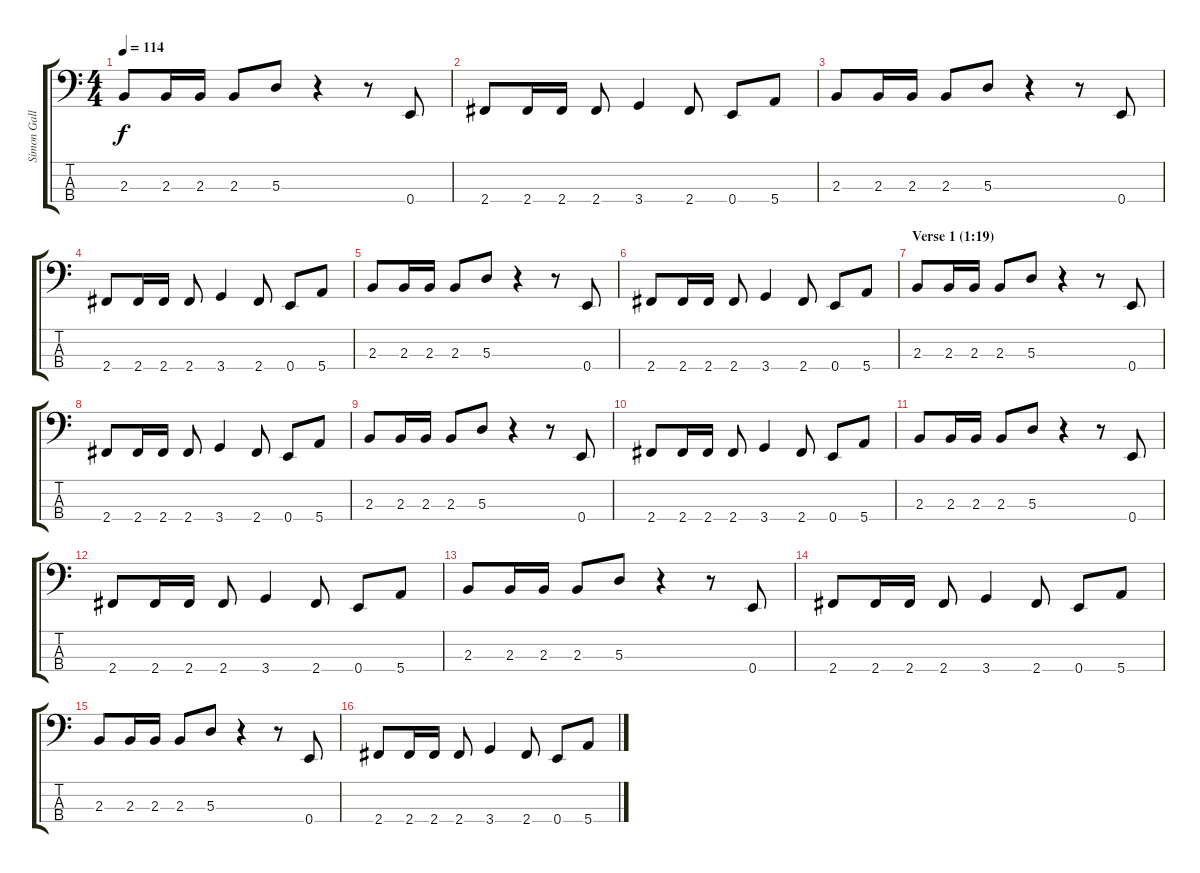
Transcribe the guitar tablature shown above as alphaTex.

\track ("Simon Gallup (bass)" "Simon Gall") {instrument electricbasspick}
\staff {score tabs}
\tuning (G2 D2 A1 E1) {hide}
\ts (4 4)
\tempo 114
\clef f4
\ks c
2.3.8{dy f} 2.3.16 2.3.16 2.3.8 5.3.8 r.4 r.8 0.4.8 |
2.4.8 2.4.16 2.4.16 2.4.8 3.4.4 2.4.8 0.4.8 5.4.8 |
2.3.8 2.3.16 2.3.16 2.3.8 5.3.8 r.4 r.8 0.4.8 |
2.4.8 2.4.16 2.4.16 2.4.8 3.4.4 2.4.8 0.4.8 5.4.8 |
2.3.8 2.3.16 2.3.16 2.3.8 5.3.8 r.4 r.8 0.4.8 |
2.4.8 2.4.16 2.4.16 2.4.8 3.4.4 2.4.8 0.4.8 5.4.8 |
\section ("" "Verse 1 (1:19)")
2.3.8 2.3.16 2.3.16 2.3.8 5.3.8 r.4 r.8 0.4.8 |
2.4.8 2.4.16 2.4.16 2.4.8 3.4.4 2.4.8 0.4.8 5.4.8 |
2.3.8 2.3.16 2.3.16 2.3.8 5.3.8 r.4 r.8 0.4.8 |
2.4.8 2.4.16 2.4.16 2.4.8 3.4.4 2.4.8 0.4.8 5.4.8 |
2.3.8 2.3.16 2.3.16 2.3.8 5.3.8 r.4 r.8 0.4.8 |
2.4.8 2.4.16 2.4.16 2.4.8 3.4.4 2.4.8 0.4.8 5.4.8 |
2.3.8 2.3.16 2.3.16 2.3.8 5.3.8 r.4 r.8 0.4.8 |
2.4.8 2.4.16 2.4.16 2.4.8 3.4.4 2.4.8 0.4.8 5.4.8 |
2.3.8 2.3.16 2.3.16 2.3.8 5.3.8 r.4 r.8 0.4.8 |
2.4.8 2.4.16 2.4.16 2.4.8 3.4.4 2.4.8 0.4.8 5.4.8
